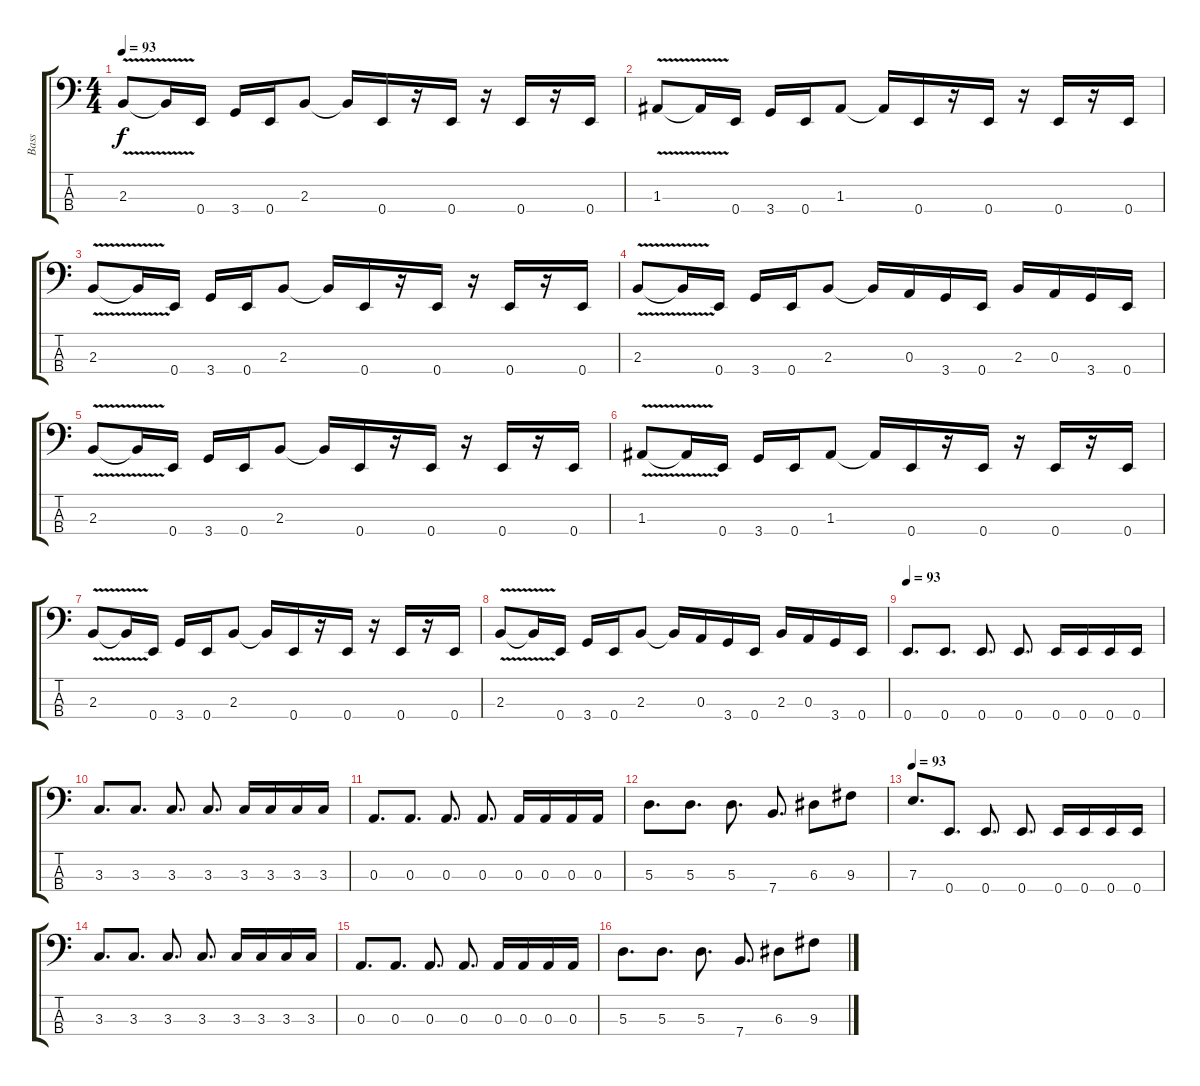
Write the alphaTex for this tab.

\track ("Bass" "Bass") {instrument electricbasspick}
\staff {score tabs}
\tuning (G2 D2 A1 E1) {hide}
\ts (4 4)
\tempo 93
\clef f4
\ks c
2.3{v}.8{dy f} 2.3{t}.16 0.4.16 3.4.16 0.4.16 2.3.8 2.3{t}.16 0.4.16 r.16 0.4.16 r.16 0.4.16 r.16 0.4.16 |
1.3{v}.8 1.3{t}.16 0.4.16 3.4.16 0.4.16 1.3.8 1.3{t}.16 0.4.16 r.16 0.4.16 r.16 0.4.16 r.16 0.4.16 |
2.3{v}.8 2.3{t}.16 0.4.16 3.4.16 0.4.16 2.3.8 2.3{t}.16 0.4.16 r.16 0.4.16 r.16 0.4.16 r.16 0.4.16 |
2.3{v}.8 2.3{t}.16 0.4.16 3.4.16 0.4.16 2.3.8 2.3{t}.16 0.3.16 3.4.16 0.4.16 2.3.16 0.3.16 3.4.16 0.4.16 |
2.3{v}.8 2.3{t}.16 0.4.16 3.4.16 0.4.16 2.3.8 2.3{t}.16 0.4.16 r.16 0.4.16 r.16 0.4.16 r.16 0.4.16 |
1.3{v}.8 1.3{t}.16 0.4.16 3.4.16 0.4.16 1.3.8 1.3{t}.16 0.4.16 r.16 0.4.16 r.16 0.4.16 r.16 0.4.16 |
2.3{v}.8 2.3{t}.16 0.4.16 3.4.16 0.4.16 2.3.8 2.3{t}.16 0.4.16 r.16 0.4.16 r.16 0.4.16 r.16 0.4.16 |
2.3{v}.8 2.3{t}.16 0.4.16 3.4.16 0.4.16 2.3.8 2.3{t}.16 0.3.16 3.4.16 0.4.16 2.3.16 0.3.16 3.4.16 0.4.16 |
\tempo 93
0.4.8{d} 0.4.8{d} 0.4.8{d} 0.4.8{d} 0.4.16 0.4.16 0.4.16 0.4.16 |
3.3.8{d} 3.3.8{d} 3.3.8{d} 3.3.8{d} 3.3.16 3.3.16 3.3.16 3.3.16 |
0.3.8{d} 0.3.8{d} 0.3.8{d} 0.3.8{d} 0.3.16 0.3.16 0.3.16 0.3.16 |
5.3.8{d} 5.3.8{d} 5.3.8{d} 7.4.8{d} 6.3.8 9.3.8 |
\tempo 93
7.3.8{d} 0.4.8{d} 0.4.8{d} 0.4.8{d} 0.4.16 0.4.16 0.4.16 0.4.16 |
3.3.8{d} 3.3.8{d} 3.3.8{d} 3.3.8{d} 3.3.16 3.3.16 3.3.16 3.3.16 |
0.3.8{d} 0.3.8{d} 0.3.8{d} 0.3.8{d} 0.3.16 0.3.16 0.3.16 0.3.16 |
5.3.8{d} 5.3.8{d} 5.3.8{d} 7.4.8{d} 6.3.8 9.3.8
